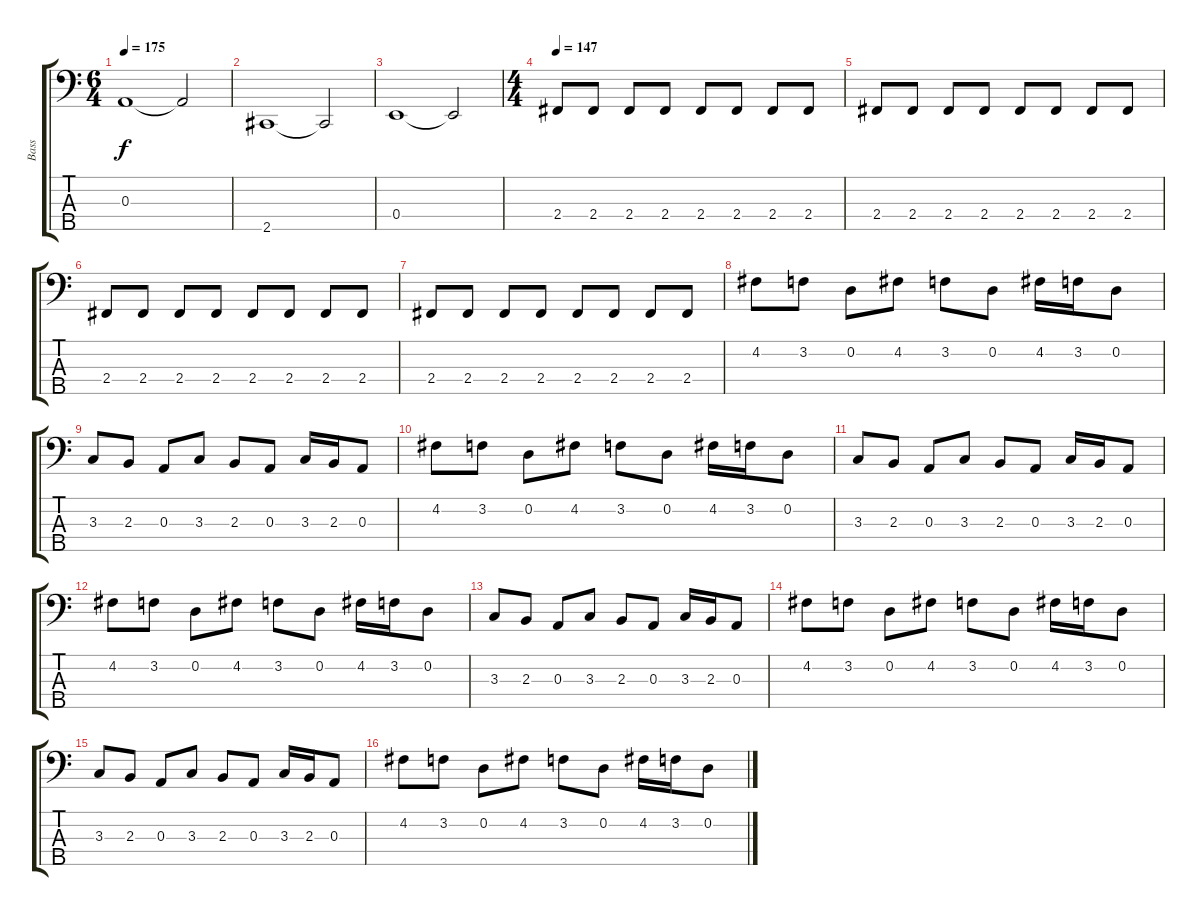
\track ("Bass" "Bass") {instrument electricbasspick}
\staff {score tabs}
\tuning (G2 D2 A1 E1 B0) {hide}
\ts (6 4)
\tempo 175
\clef f4
\ks c
0.3.1{dy f} 0.3{t}.2 |
2.5.1 2.5{t}.2 |
0.4.1 0.4{t}.2 |
\ts (4 4)
\tempo 147
2.4.8 2.4.8 2.4.8 2.4.8 2.4.8 2.4.8 2.4.8 2.4.8 |
2.4.8 2.4.8 2.4.8 2.4.8 2.4.8 2.4.8 2.4.8 2.4.8 |
2.4.8 2.4.8 2.4.8 2.4.8 2.4.8 2.4.8 2.4.8 2.4.8 |
2.4.8 2.4.8 2.4.8 2.4.8 2.4.8 2.4.8 2.4.8 2.4.8 |
4.2.8 3.2.8 0.2.8 4.2.8 3.2.8 0.2.8 4.2.16 3.2.16 0.2.8 |
3.3.8 2.3.8 0.3.8 3.3.8 2.3.8 0.3.8 3.3.16 2.3.16 0.3.8 |
4.2.8 3.2.8 0.2.8 4.2.8 3.2.8 0.2.8 4.2.16 3.2.16 0.2.8 |
3.3.8 2.3.8 0.3.8 3.3.8 2.3.8 0.3.8 3.3.16 2.3.16 0.3.8 |
4.2.8 3.2.8 0.2.8 4.2.8 3.2.8 0.2.8 4.2.16 3.2.16 0.2.8 |
3.3.8 2.3.8 0.3.8 3.3.8 2.3.8 0.3.8 3.3.16 2.3.16 0.3.8 |
4.2.8 3.2.8 0.2.8 4.2.8 3.2.8 0.2.8 4.2.16 3.2.16 0.2.8 |
3.3.8 2.3.8 0.3.8 3.3.8 2.3.8 0.3.8 3.3.16 2.3.16 0.3.8 |
4.2.8 3.2.8 0.2.8 4.2.8 3.2.8 0.2.8 4.2.16 3.2.16 0.2.8
